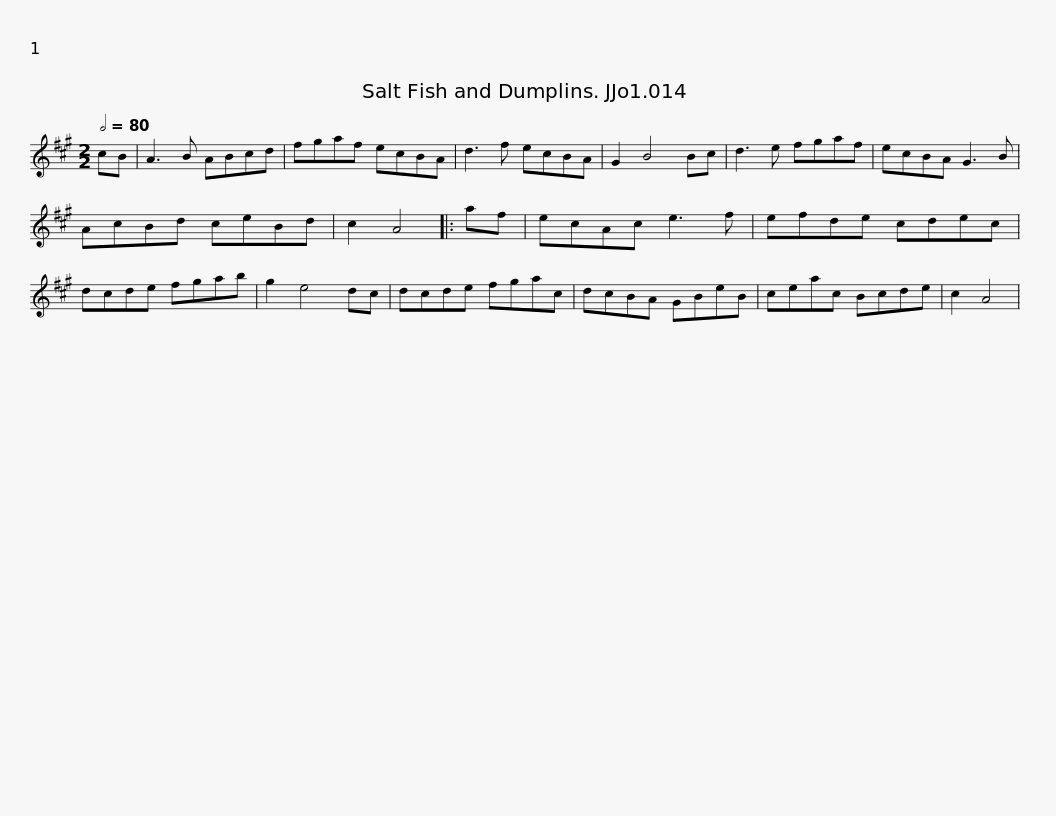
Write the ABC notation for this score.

X:1
L:1/8
Q:1/2=80
M:2/2
I:linebreak $
K:A
V:1 treble
V:1
 cB | A3 B ABcd | fgaf ecBA | d3 f ecBA | G2 B4 Bc | %5
 d3 e fgaf | ecBA G3 B |$ AcBd ceBd | c2 A4 |: af | %10
 ecAc e3 f | efde cdec | dcde fgab | g2 e4 dc |$ dcde fgac | %15
 dcBA GBeB | ceac Bcde | c2 A4 | %18
